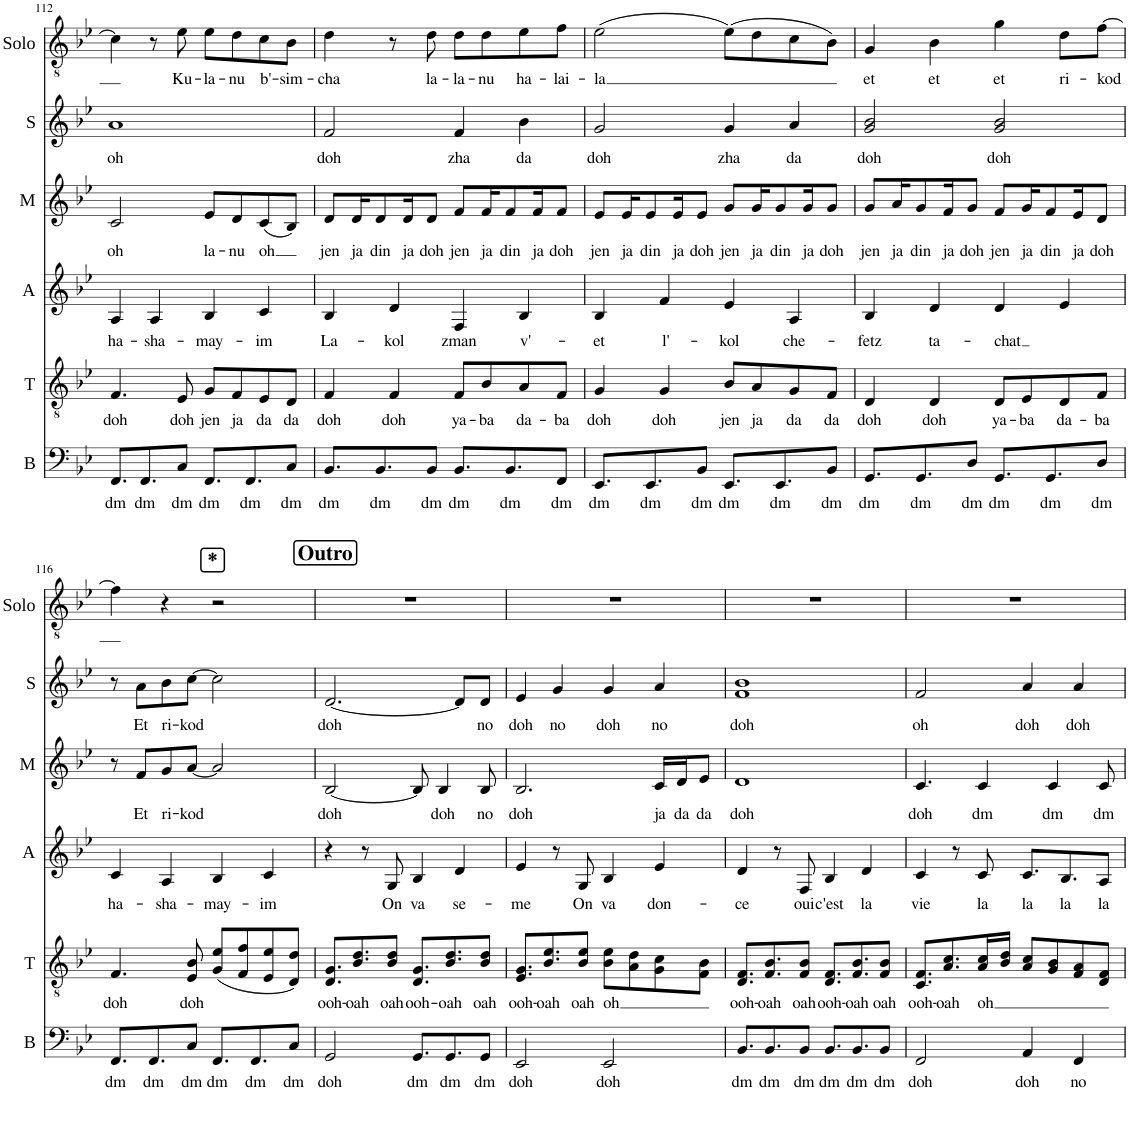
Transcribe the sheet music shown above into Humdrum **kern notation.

**kern	**text	**kern	**text	**kern	**text	**kern	**text	**kern	**text	**kern	**text
*part6	*part6	*part5	*part5	*part4	*part4	*part3	*part3	*part2	*part2	*part1	*part1
*staff6	*staff6	*staff5	*staff5	*staff4	*staff4	*staff3	*staff3	*staff2	*staff2	*staff1	*staff1
*I"Bass	*	*I"Tenor	*	*I"Alto	*	*I"Mezzo	*	*I"Soprano	*	*I"Solo	*
*I'B	*	*I'T	*	*I'A	*	*I'M	*	*I'S	*	*I'Solo	*
!!LO:PB:g=z
*clefF4	*	*clefGv2	*	*clefG2	*	*clefG2	*	*clefG2	*	*clefGv2	*
*k[b-e-]	*	*k[b-e-]	*	*k[b-e-]	*	*k[b-e-]	*	*k[b-e-]	*	*k[b-e-]	*
*M4/4	*	*M4/4	*	*M4/4	*	*M4/4	*	*M4/4	*	*M4/4	*
=112	=112	=112	=112	=112	=112	=112	=112	=112	=112	=112	=112
!	!LO:LY:b	!	!LO:LY:b	!	!LO:LY:b	!	!LO:LY:b	!	!LO:LY:b	!	!
8.FF/L	dm	4.F/	doh	4A/	ha-	2c/	oh	1a	oh	4c\]	.
!	!LO:LY:b	!	!	!	!	!	!	!	!	!	!
8.FF/	dm	.	.	.	.	.	.	.	.	.	.
!	!	!	!	!	!LO:LY:b	!	!	!	!	!	!
.	.	.	.	4A/	-sha-	.	.	.	.	8r	.
!	!LO:LY:b	!	!LO:LY:b	!	!	!	!	!	!	!	!LO:LY:b
8C/J	dm	8E-/	doh	.	.	.	.	.	.	8e-\	Ku-
!	!LO:LY:b	!	!LO:LY:b	!	!LO:LY:b	!	!LO:LY:b	!	!	!	!LO:LY:b
8.FF/L	dm	8G/L	jen	4B-/	-may-	8e-/L	la-	.	.	8e-\L	-la-
!	!	!	!LO:LY:b	!	!	!	!LO:LY:b	!	!	!	!LO:LY:b
.	.	8F/	ja	.	.	8d/	-nu	.	.	8d\	-nu
!	!LO:LY:b	!	!	!	!	!	!	!	!	!	!
8.FF/	dm	.	.	.	.	.	.	.	.	.	.
!	!	!	!LO:LY:b	!	!LO:LY:b	!	!LO:LY:b	!	!	!	!LO:LY:b
.	.	8E-/	da	4c/	-im	(8c/	oh	.	.	8c\	b'-
!	!LO:LY:b	!	!LO:LY:b	!	!	!	!	!	!	!	!LO:LY:b
8C/J	dm	8D/J	da	.	.	8B-/J)	.	.	.	8B-\J	-sim-
=113	=113	=113	=113	=113	=113	=113	=113	=113	=113	=113	=113
!	!LO:LY:b	!	!LO:LY:b	!	!LO:LY:b	!	!LO:LY:b	!	!LO:LY:b	!	!LO:LY:b
8.BB-/L	dm	4F/	doh	4B-/	La-	8d/L	jen	2f/	doh	4d\	-cha
!	!	!	!	!	!	!	!LO:LY:b	!	!	!	!
.	.	.	.	.	.	16d/K	ja	.	.	.	.
!	!LO:LY:b	!	!	!	!	!	!LO:LY:b	!	!	!	!
8.BB-/	dm	.	.	.	.	8d/	din	.	.	.	.
!	!	!	!LO:LY:b	!	!LO:LY:b	!	!	!	!	!	!
.	.	4F/	doh	4d/	-kol	.	.	.	.	8r	.
!	!	!	!	!	!	!	!LO:LY:b	!	!	!	!
.	.	.	.	.	.	16d/K	ja	.	.	.	.
!	!LO:LY:b	!	!	!	!	!	!LO:LY:b	!	!	!	!LO:LY:b
8BB-/J	dm	.	.	.	.	8d/J	doh	.	.	8d\	la-
!	!LO:LY:b	!	!LO:LY:b	!	!LO:LY:b	!	!LO:LY:b	!	!LO:LY:b	!	!LO:LY:b
8.BB-/L	dm	8F/L	ya-	4F/	zman	8f/L	jen	4f/	zha	8d\L	-la-
!	!	!	!LO:LY:b	!	!	!	!LO:LY:b	!	!	!	!LO:LY:b
.	.	8B-/	-ba	.	.	16f/K	ja	.	.	8d\	-nu
!	!LO:LY:b	!	!	!	!	!	!LO:LY:b	!	!	!	!
8.BB-/	dm	.	.	.	.	8f/	din	.	.	.	.
!	!	!	!LO:LY:b	!	!LO:LY:b	!	!	!	!LO:LY:b	!	!LO:LY:b
.	.	8A/	da-	4B-/	v'-	.	.	4b-\	da	8e-\	ha-
!	!	!	!	!	!	!	!LO:LY:b	!	!	!	!
.	.	.	.	.	.	16f/K	ja	.	.	.	.
!	!LO:LY:b	!	!LO:LY:b	!	!	!	!LO:LY:b	!	!	!	!LO:LY:b
8FF/J	dm	8F/J	-ba	.	.	8f/J	doh	.	.	8f\J	-lai-
=114	=114	=114	=114	=114	=114	=114	=114	=114	=114	=114	=114
!	!LO:LY:b	!	!LO:LY:b	!	!LO:LY:b	!	!LO:LY:b	!	!LO:LY:b	!	!LO:LY:b
8.EE-/L	dm	4G/	doh	4B-/	-et	8e-/L	jen	2g/	doh	(2e-\	-la
!	!	!	!	!	!	!	!LO:LY:b	!	!	!	!
.	.	.	.	.	.	16e-/K	ja	.	.	.	.
!	!LO:LY:b	!	!	!	!	!	!LO:LY:b	!	!	!	!
8.EE-/	dm	.	.	.	.	8e-/	din	.	.	.	.
!	!	!	!LO:LY:b	!	!LO:LY:b	!	!	!	!	!	!
.	.	4G/	doh	4f/	l'-	.	.	.	.	.	.
!	!	!	!	!	!	!	!LO:LY:b	!	!	!	!
.	.	.	.	.	.	16e-/K	ja	.	.	.	.
!	!LO:LY:b	!	!	!	!	!	!LO:LY:b	!	!	!	!
8BB-/J	dm	.	.	.	.	8e-/J	doh	.	.	.	.
!	!LO:LY:b	!	!LO:LY:b	!	!LO:LY:b	!	!LO:LY:b	!	!LO:LY:b	!	!
8.EE-/L	dm	8B-/L	jen	4e-/	-kol	8g/L	jen	4g/	zha	(8e-\L)	.
!	!	!	!LO:LY:b	!	!	!	!LO:LY:b	!	!	!	!
.	.	8A/	ja	.	.	16g/K	ja	.	.	8d\	.
!	!LO:LY:b	!	!	!	!	!	!LO:LY:b	!	!	!	!
8.EE-/	dm	.	.	.	.	8g/	din	.	.	.	.
!	!	!	!LO:LY:b	!	!LO:LY:b	!	!	!	!LO:LY:b	!	!
.	.	8G/	da	4A/	che-	.	.	4a/	da	8c\	.
!	!	!	!	!	!	!	!LO:LY:b	!	!	!	!
.	.	.	.	.	.	16g/K	ja	.	.	.	.
!	!LO:LY:b	!	!LO:LY:b	!	!	!	!LO:LY:b	!	!	!	!
8BB-/J	dm	8F/J	da	.	.	8g/J	doh	.	.	8B-\J)	.
=115	=115	=115	=115	=115	=115	=115	=115	=115	=115	=115	=115
!	!LO:LY:b	!	!LO:LY:b	!	!LO:LY:b	!	!LO:LY:b	!	!LO:LY:b	!	!LO:LY:b
8.GG/L	dm	4D/	doh	4B-/	-fetz	8g/L	jen	2g/ 2b-/	doh	4G/	et
!	!	!	!	!	!	!	!LO:LY:b	!	!	!	!
.	.	.	.	.	.	16a/K	ja	.	.	.	.
!	!LO:LY:b	!	!	!	!	!	!LO:LY:b	!	!	!	!
8.GG/	dm	.	.	.	.	8g/	din	.	.	.	.
!	!	!	!LO:LY:b	!	!LO:LY:b	!	!	!	!	!	!LO:LY:b
.	.	4D/	doh	4d/	ta-	.	.	.	.	4B-\	et
!	!	!	!	!	!	!	!LO:LY:b	!	!	!	!
.	.	.	.	.	.	16f/K	ja	.	.	.	.
!	!LO:LY:b	!	!	!	!	!	!LO:LY:b	!	!	!	!
8D/J	dm	.	.	.	.	8g/J	doh	.	.	.	.
!	!LO:LY:b	!	!LO:LY:b	!	!LO:LY:b	!	!LO:LY:b	!	!LO:LY:b	!	!LO:LY:b
8.GG/L	dm	8D/L	ya-	4d/	-chat	8f/L	jen	2g/ 2b-/	doh	4g\	et
!	!	!	!LO:LY:b	!	!	!	!LO:LY:b	!	!	!	!
.	.	8E-/	-ba	.	.	16g/K	ja	.	.	.	.
!	!LO:LY:b	!	!	!	!	!	!LO:LY:b	!	!	!	!
8.GG/	dm	.	.	.	.	8f/	din	.	.	.	.
!	!	!	!LO:LY:b	!	!	!	!	!	!	!	!LO:LY:b
.	.	8D/	da-	4e-/	.	.	.	.	.	8d\L	ri-
!	!	!	!	!	!	!	!LO:LY:b	!	!	!	!
.	.	.	.	.	.	16e-/K	ja	.	.	.	.
!	!LO:LY:b	!	!LO:LY:b	!	!	!	!LO:LY:b	!	!	!	!LO:LY:b
8D/J	dm	8F/J	-ba	.	.	8d/J	doh	.	.	[8f\J	-kod
!!LO:LB:g=z
!!LO:REH:place=s1:a:B:cj:fs=14:t=*:qo=2
=116	=116	=116	=116	=116	=116	=116	=116	=116	=116	=116	=116
!	!LO:LY:b	!	!LO:LY:b	!	!LO:LY:b	!	!	!	!	!	!
8.FF/L	dm	4.F/	doh	4c/	ha-	8r	.	8r	.	4f\]	.
!	!	!	!	!	!	!	!LO:LY:b	!	!LO:LY:b	!	!
.	.	.	.	.	.	8f/L	Et	8a\L	Et	.	.
!	!LO:LY:b	!	!	!	!	!	!	!	!	!	!
8.FF/	dm	.	.	.	.	.	.	.	.	.	.
!	!	!	!	!	!LO:LY:b	!	!LO:LY:b	!	!LO:LY:b	!	!
.	.	.	.	4A/	-sha-	8g/	ri-	8b-\	ri-	4r	.
!	!LO:LY:b	!	!LO:LY:b	!	!	!	!LO:LY:b	!	!LO:LY:b	!	!
8C/J	dm	8E-/ 8B-/	doh	.	.	[8a/J	-kod	[8cc\J	-kod	.	.
!	!LO:LY:b	!	!	!	!LO:LY:b	!	!	!	!	!	!
8.FF/L	dm	(8G/ 8e-/L	.	4B-/	-may-	2a/]	.	2cc\]	.	2r	.
.	.	8F/ 8f/	.	.	.	.	.	.	.	.	.
!	!LO:LY:b	!	!	!	!	!	!	!	!	!	!
8.FF/	dm	.	.	.	.	.	.	.	.	.	.
!	!	!	!	!	!LO:LY:b	!	!	!	!	!	!
.	.	8E-/ 8e-/	.	4c/	-im	.	.	.	.	.	.
!	!LO:LY:b	!	!	!	!	!	!	!	!	!	!
8C/J	dm	8D/ 8d/J)	.	.	.	.	.	.	.	.	.
=117	=117	=117	=117	=117	=117	=117	=117	=117	=117	=117	=117
!	!	!	!	!	!	!	!	!	!	!LO:TX:a:B:t=Outro	!
!	!LO:LY:b	!	!LO:LY:b	!	!	!	!LO:LY:b	!	!LO:LY:b	!	!
2GG/	doh	8.D/ 8.G/L	ooh-	4r	.	[2B-/	doh	[2.d/	doh	1r	.
!	!	!	!LO:LY:b	!	!	!	!	!	!	!	!
.	.	8.B-/ 8.d/	-oah	.	.	.	.	.	.	.	.
.	.	.	.	8r	.	.	.	.	.	.	.
!	!	!	!LO:LY:b	!	!LO:LY:b	!	!	!	!	!	!
.	.	8B-/ 8d/J	oah	8G/	On	.	.	.	.	.	.
!	!LO:LY:b	!	!LO:LY:b	!	!LO:LY:b	!	!	!	!	!	!
8.GG/L	dm	8.D/ 8.G/L	ooh-	4B-/	va	8B-/]	.	.	.	.	.
!	!	!	!	!	!	!	!LO:LY:b	!	!	!	!
.	.	.	.	.	.	4B-/	doh	.	.	.	.
!	!LO:LY:b	!	!LO:LY:b	!	!	!	!	!	!	!	!
8.GG/	dm	8.B-/ 8.d/	-oah	.	.	.	.	.	.	.	.
!	!	!	!	!	!LO:LY:b	!	!	!	!	!	!
.	.	.	.	4d/	se-	.	.	8d/L]	.	.	.
!	!LO:LY:b	!	!LO:LY:b	!	!	!	!LO:LY:b	!	!LO:LY:b	!	!
8GG/J	dm	8B-/ 8d/J	oah	.	.	8B-/	no	8d/J	no	.	.
=118	=118	=118	=118	=118	=118	=118	=118	=118	=118	=118	=118
!	!LO:LY:b	!	!LO:LY:b	!	!LO:LY:b	!	!LO:LY:b	!	!LO:LY:b	!	!
2EE-/	doh	8.E-/ 8.G/L	ooh-	4e-/	-me	2.B-/	doh	4e-/	doh	1r	.
!	!	!	!LO:LY:b	!	!	!	!	!	!	!	!
.	.	8.B-/ 8.e-/	-oah	.	.	.	.	.	.	.	.
!	!	!	!	!	!	!	!	!	!LO:LY:b	!	!
.	.	.	.	8r	.	.	.	4g/	no	.	.
!	!	!	!LO:LY:b	!	!LO:LY:b	!	!	!	!	!	!
.	.	8B-/ 8e-/J	oah	8G/	On	.	.	.	.	.	.
!	!LO:LY:b	!	!LO:LY:b	!	!LO:LY:b	!	!	!	!LO:LY:b	!	!
2EE-/	doh	8B-\ 8e-\L	oh	4B-/	va	.	.	4g/	doh	.	.
.	.	8A\ 8d\	.	.	.	.	.	.	.	.	.
!	!	!	!	!	!LO:LY:b	!	!LO:LY:b	!	!LO:LY:b	!	!
.	.	8G\ 8c\	.	4e-/	don-	16c/LL	ja	4a/	no	.	.
!	!	!	!	!	!	!	!LO:LY:b	!	!	!	!
.	.	.	.	.	.	16d/J	da	.	.	.	.
!	!	!	!	!	!	!	!LO:LY:b	!	!	!	!
.	.	8F\ 8B-\J	.	.	.	8e-/J	da	.	.	.	.
=119	=119	=119	=119	=119	=119	=119	=119	=119	=119	=119	=119
!	!LO:LY:b	!	!LO:LY:b	!	!LO:LY:b	!	!LO:LY:b	!	!LO:LY:b	!	!
8.BB-/L	dm	8.D/ 8.F/L	ooh-	4d/	-ce	1d	doh	1f 1b-	doh	1r	.
!	!LO:LY:b	!	!LO:LY:b	!	!	!	!	!	!	!	!
8.BB-/	dm	8.F/ 8.B-/	-oah	.	.	.	.	.	.	.	.
.	.	.	.	8r	.	.	.	.	.	.	.
!	!LO:LY:b	!	!LO:LY:b	!	!LO:LY:b	!	!	!	!	!	!
8BB-/J	dm	8F/ 8B-/J	oah	8F/	oui	.	.	.	.	.	.
!	!LO:LY:b	!	!LO:LY:b	!	!LO:LY:b	!	!	!	!	!	!
8.BB-/L	dm	8.D/ 8.F/L	ooh-	4B-/	c'est	.	.	.	.	.	.
!	!LO:LY:b	!	!LO:LY:b	!	!	!	!	!	!	!	!
8.BB-/	dm	8.F/ 8.B-/	-oah	.	.	.	.	.	.	.	.
!	!	!	!	!	!LO:LY:b	!	!	!	!	!	!
.	.	.	.	4d/	la	.	.	.	.	.	.
!	!LO:LY:b	!	!LO:LY:b	!	!	!	!	!	!	!	!
8BB-/J	dm	8F/ 8B-/J	oah	.	.	.	.	.	.	.	.
=120	=120	=120	=120	=120	=120	=120	=120	=120	=120	=120	=120
!	!LO:LY:b	!	!LO:LY:b	!	!LO:LY:b	!	!LO:LY:b	!	!LO:LY:b	!	!
2FF/	doh	8.C/ 8.F/L	ooh-	4c/	vie	4.c/	doh	2f/	oh	1r	.
!	!	!	!LO:LY:b	!	!	!	!	!	!	!	!
.	.	8.A/ 8.c/	-oah	.	.	.	.	.	.	.	.
.	.	.	.	8r	.	.	.	.	.	.	.
!	!	!	!LO:LY:b	!	!LO:LY:b	!	!LO:LY:b	!	!	!	!
.	.	16A/ 16c/L	oh	8c/	la	4c/	dm	.	.	.	.
.	.	16B-/ 16d/JJ	.	.	.	.	.	.	.	.	.
!	!LO:LY:b	!	!	!	!LO:LY:b	!	!	!	!LO:LY:b	!	!
4AA/	doh	8A/ 8c/L	.	8.c/L	la	.	.	4a/	doh	.	.
!	!	!	!	!	!	!	!LO:LY:b	!	!	!	!
.	.	8G/ 8B-/	.	.	.	4c/	dm	.	.	.	.
!	!	!	!	!	!LO:LY:b	!	!	!	!	!	!
.	.	.	.	8.B-/	la	.	.	.	.	.	.
!	!LO:LY:b	!	!	!	!	!	!	!	!LO:LY:b	!	!
4FF/	no	8F/ 8A/	.	.	.	.	.	4a/	doh	.	.
!	!	!	!	!	!LO:LY:b	!	!LO:LY:b	!	!	!	!
.	.	8D/ 8F/J	.	8A/J	la	8c/	dm	.	.	.	.
=	=	=	=	=	=	=	=	=	=	=	=
*-	*-	*-	*-	*-	*-	*-	*-	*-	*-	*-	*-
